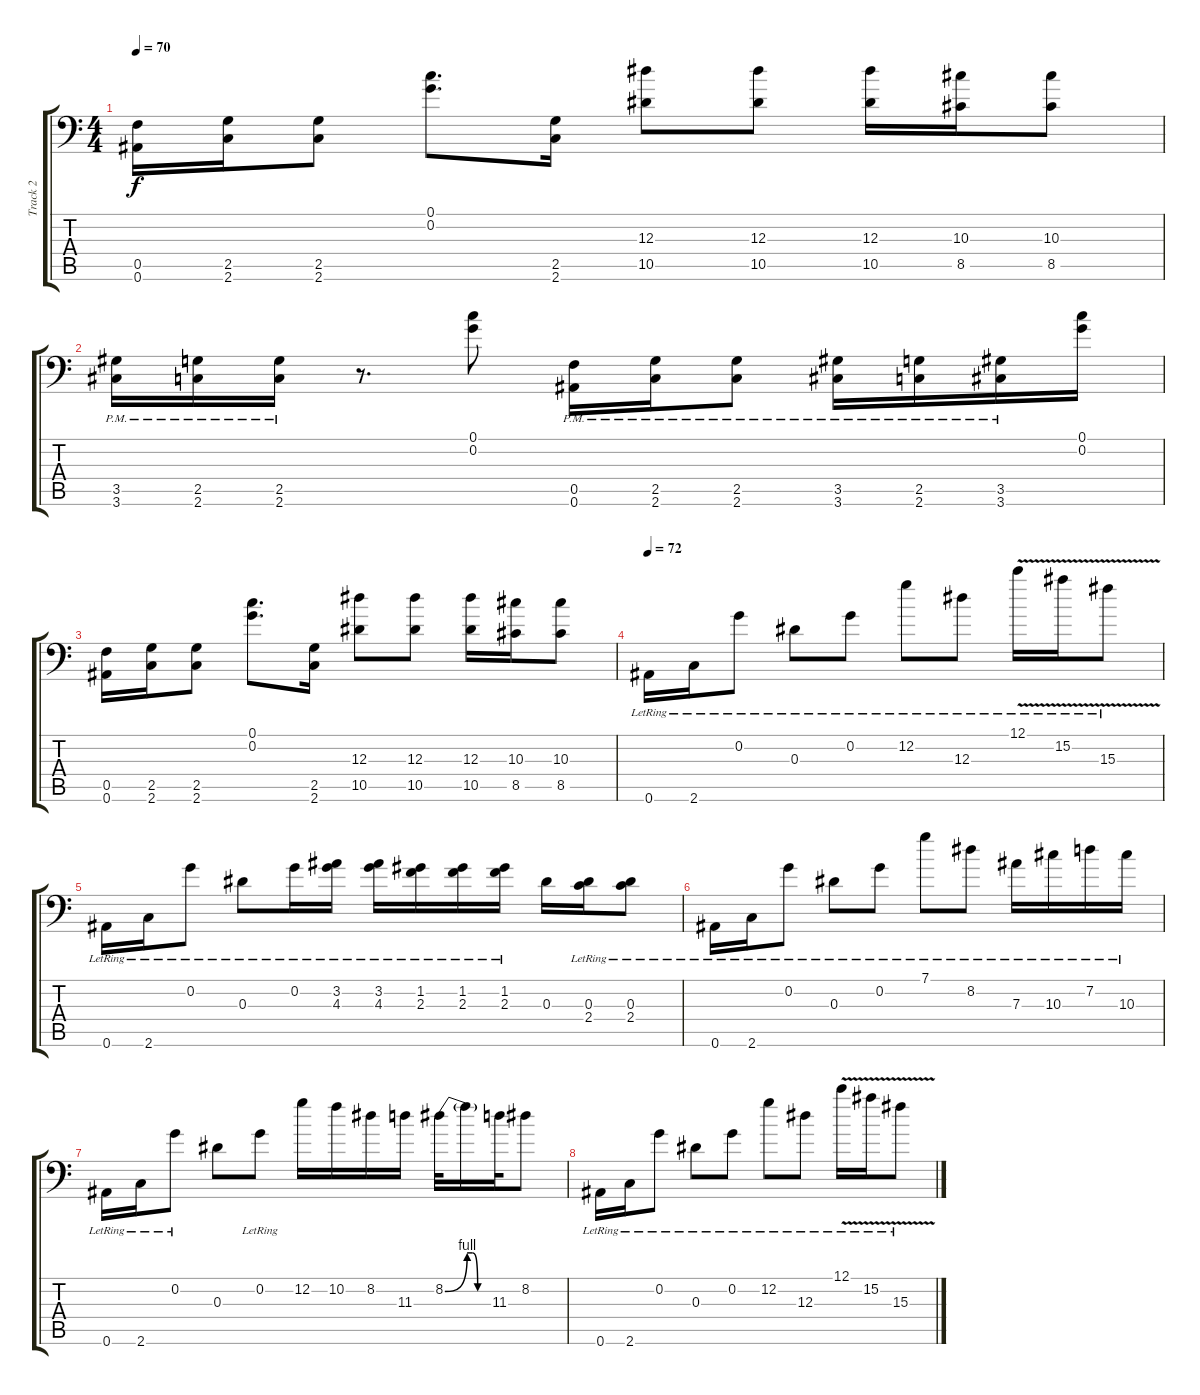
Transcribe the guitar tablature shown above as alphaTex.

\track ("Track 2" "Track 2") {instrument electricguitarjazz}
\staff {score tabs}
\tuning (C4 G3 Eb3 Bb2 F2 Bb1) {hide}
\ts (4 4)
\tempo 70
\clef f4
\ks c
(0.5 0.6).16{dy f} (2.5 2.6).16 (2.5 2.6).8 (0.1 0.2).8{d} (2.5 2.6).16 (12.3 10.5).8 (12.3 10.5).8 (12.3 10.5).16 (10.3 8.5).16 (10.3 8.5).8 |
(3.5{pm} 3.6{pm}).16 (2.5{pm} 2.6{pm}).16 (2.5{pm} 2.6{pm}).16 r.8{d} (0.1 0.2).8 (0.5{pm} 0.6{pm}).16 (2.5{pm} 2.6{pm}).16 (2.5{pm} 2.6{pm}).8 (3.5{pm} 3.6{pm}).16 (2.5{pm} 2.6{pm}).16 (3.5{pm} 3.6{pm}).16 (0.1 0.2).16 |
(0.5 0.6).16 (2.5 2.6).16 (2.5 2.6).8 (0.1 0.2).8{d} (2.5 2.6).16 (12.3 10.5).8 (12.3 10.5).8 (12.3 10.5).16 (10.3 8.5).16 (10.3 8.5).8 |
\tempo 72
0.6{lr}.16{instrument electricguitarjazz} 2.6{lr}.16 0.2{lr}.8 0.3{lr}.8 0.2{lr}.8 12.2{lr}.8 12.3{lr}.8 12.1{v lr}.16 15.2{v lr}.16 15.3{v lr}.8 |
0.6{lr}.16 2.6{lr}.16 0.2{lr}.8 0.3{lr}.8 0.2{lr}.16 (3.2{lr} 4.3{lr}).16 (3.2{lr} 4.3{lr}).16 (1.2{lr} 2.3{lr}).16 (1.2{lr} 2.3{lr}).16 (1.2 2.3{lr}).16 0.3.16 (0.3 2.4{lr}).16 (0.3{lr} 2.4{lr}).8 |
0.6{lr}.16 2.6{lr}.16 0.2{lr}.8 0.3{lr}.8 0.2{lr}.8 7.1{lr}.8 8.2{lr}.8 7.3{lr}.16 10.3{lr}.16 7.2{lr}.16 10.3{lr}.16 |
0.6{lr}.16 2.6{lr}.16 0.2{lr}.8 0.3.8 0.2{lr}.8 12.2.16 10.2.16 8.2.16 11.3.16 8.2{be (bend 0 0 60 4)}.32 8.2{be (custom 0 4 15 4 30 0 60 0) t}.16 11.3.32 8.2.8 |
0.6{lr}.16 2.6{lr}.16 0.2{lr}.8 0.3{lr}.8 0.2{lr}.8 12.2{lr}.8 12.3{lr}.8 12.1{v lr}.16 15.2{v lr}.16 15.3{v lr}.8
